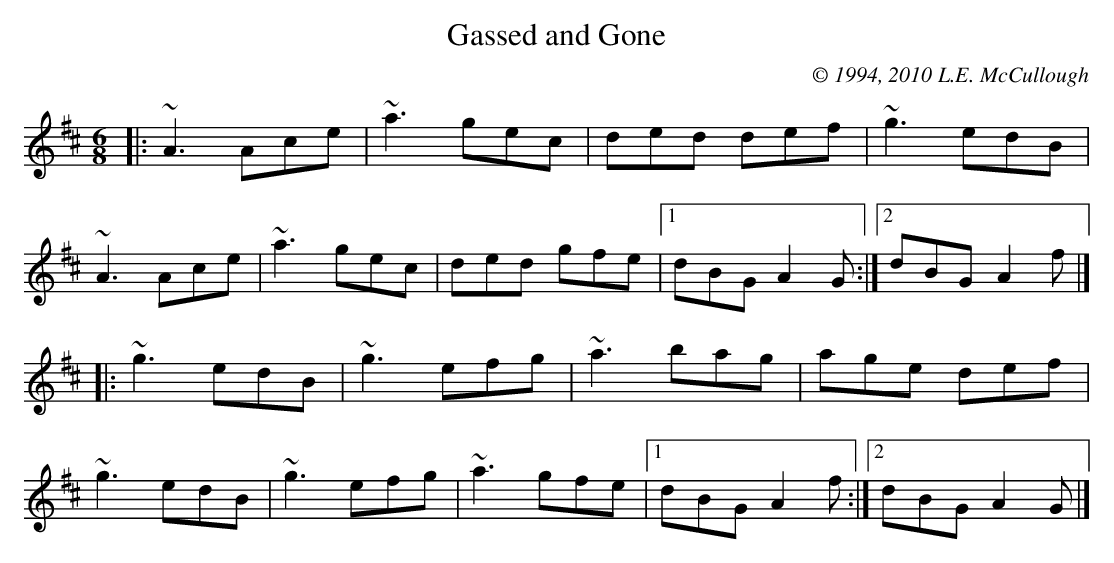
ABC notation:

X:1
T:Gassed and Gone
C:© 1994, 2010 L.E. McCullough
M:6/8
L:1/8
K:Amix
|:~A3 Ace|~a3 gec|ded def|~g3 edB|
~A3 Ace|~a3 gec|ded gfe|1 dBG A2G:|2 dBG A2f|]
|:~g3 edB|~g3 efg|~a3 bag|age def|
~g3 edB|~g3 efg|~a3 gfe|1 dBG A2f:|2 dBG A2G|]
